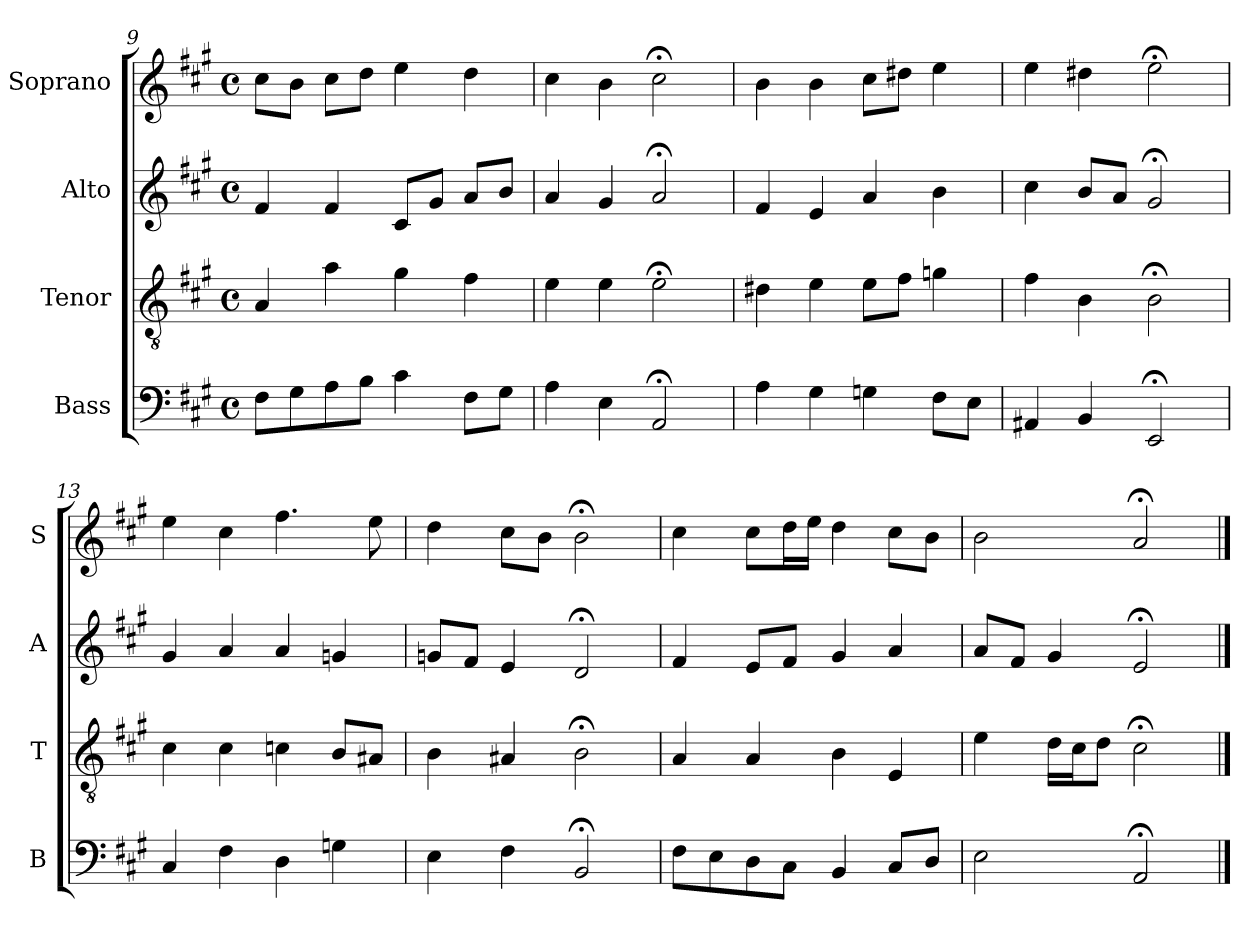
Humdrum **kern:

**kern	**kern	**kern	**kern
*part4	*part3	*part2	*part1
*staff4	*staff3	*staff2	*staff1
*I"Bass	*I"Tenor	*I"Alto	*I"Soprano
*I'B	*I'T	*I'A	*I'S
*clefF4	*clefGv2	*clefG2	*clefG2
*k[f#c#g#]	*k[f#c#g#]	*k[f#c#g#]	*k[f#c#g#]
*A:	*A:	*A:	*A:
*M4/4	*M4/4	*M4/4	*M4/4
*met(c)	*met(c)	*met(c)	*met(c)
=9	=9	=9	=9
8F#L	4A	4f#	8cc#L
8G#	.	.	8bJ
8A	4a	4f#	8cc#L
8BJ	.	.	8ddJ
4c#	4g#	8c#L	4ee
.	.	8g#J	.
8F#L	4f#	8aL	4dd
8G#J	.	8bJ	.
=10	=10	=10	=10
4A	4e	4a	4cc#
4E	4e	4g#	4b
2AA;<	2e;<	2a;<	2cc#;<
=11	=11	=11	=11
4A	4d#X	4f#	4b
4G#	4e	4e	4b
4Gn	8eL	4a	8cc#L
.	8f#J	.	8dd#XJ
8F#L	4gn	4b	4ee
8EJ	.	.	.
=12	=12	=12	=12
4AA#Xi	4f#i	4cc#i	4eei
4BB	4B	8bL	4dd#X
.	.	8aJ	.
2EE;<	2B;<	2g#;<	2ee;<
=13	=13	=13	=13
4C#	4c#	4g#	4ee
4F#	4c#	4a	4cc#
4D	4cn	4a	4.ff#
4Gn	8BL	4gn	.
.	8A#XJ	.	8ee
=14	=14	=14	=14
4E	4B	8gnL	4dd
.	.	8f#J	.
4F#	4A#X	4e	8cc#L
.	.	.	8bJ
2BB;<	2B;<	2d;<	2b;<
=15	=15	=15	=15
8F#L	4A	4f#	4cc#
8E	.	.	.
8D	4A	8eL	8cc#L
8C#J	.	8f#J	16ddL
.	.	.	16eeJJ
4BB	4B	4g#	4dd
8C#L	4E	4a	8cc#L
8DJ	.	.	8bJ
=16	=16	=16	=16
2E	4e	8aL	2b
.	.	8f#J	.
.	16dLL	4g#	.
.	16c#J	.	.
.	8dJ	.	.
2AA;<	2c#;<	2e;<	2a;<
==	==	==	==
*-	*-	*-	*-
